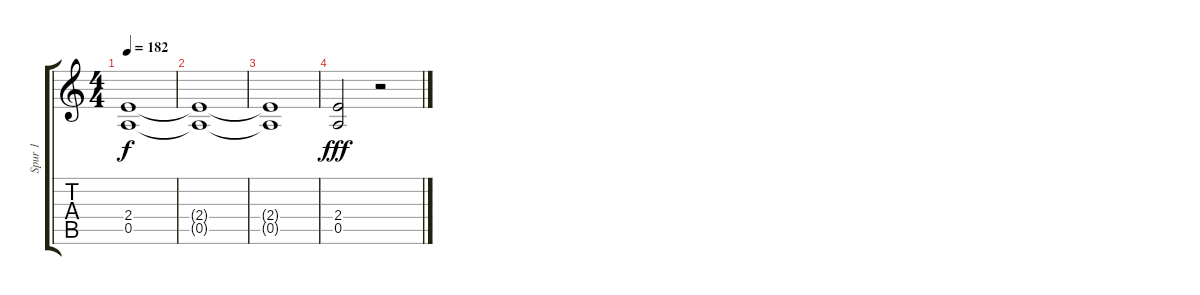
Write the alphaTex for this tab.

\track ("Spur 1" "Spur 1") {instrument distortionguitar}
\staff {score tabs}
\tuning (E4 B3 G3 D3 A2 E2) {hide}
\ts (4 4)
\tempo 182
\clef g2
\ks c
(2.4{t} 0.5{t}).1{dy f} |
(2.4{t} 0.5{t}).1 |
(2.4{t} 0.5{t}).1 |
(2.4 0.5).2{dy fff} r.2
